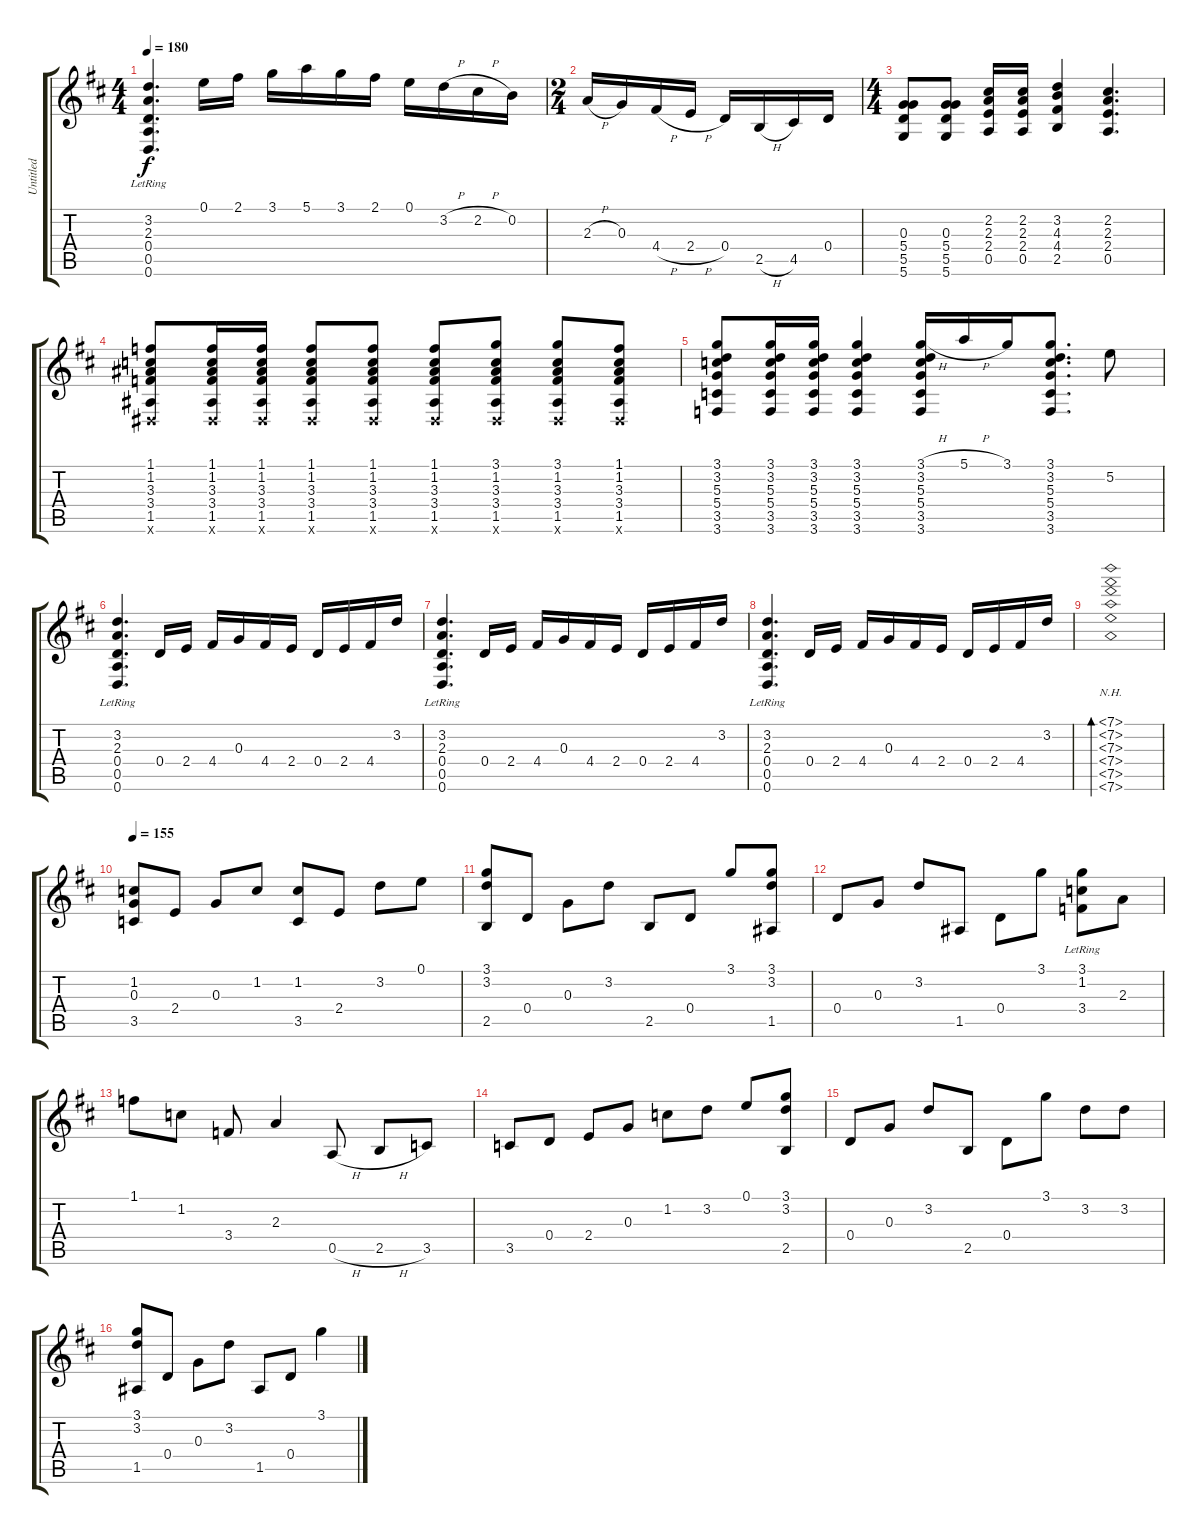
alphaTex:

\track ("Untitled" "Untitled") {instrument acousticguitarsteel}
\staff {score tabs}
\tuning (E4 B3 G3 D3 A2 D2) {hide}
\ts (4 4)
\tempo 180
\clef g2
\ks d
(3.2{lr} 2.3{lr} 0.4{lr} 0.5{lr} 0.6{lr}).4{d dy f} 0.1.16 2.1.16 3.1.16 5.1.16 3.1.16 2.1.16 0.1.16 3.2{h}.16 2.2{h}.16 0.2.16 |
\ts (2 4)
2.3{h}.16 0.3.16 4.4{h}.16 2.4{h}.16 0.4.16 2.5{h}.16 4.5.16 0.4.16 |
\ts (4 4)
(0.3 5.4 5.5 5.6).8 (0.3 5.4 5.5 5.6).8 (2.2 2.3 2.4 0.5).16 (2.2 2.3 2.4 0.5).16 (3.2 4.3 4.4 2.5).4 (2.2 2.3 2.4 0.5).4{d} |
(1.1 1.2 3.3 3.4 1.5 1.6{x}).8 (1.1 1.2 3.3 3.4 1.5 1.6{x}).16 (1.1 1.2 3.3 3.4 1.5 1.6{x}).16 (1.1 1.2 3.3 3.4 1.5 1.6{x}).8 (1.1 1.2 3.3 3.4 1.5 1.6{x}).8 (1.1 1.2 3.3 3.4 1.5 1.6{x}).8 (3.1 1.2 3.3 3.4 1.5 1.6{x}).8 (3.1 1.2 3.3 3.4 1.5 1.6{x}).8 (1.1 1.2 3.3 3.4 1.5 1.6{x}).8 |
(3.1 3.2 5.3 5.4 3.5 3.6).8 (3.1 3.2 5.3 5.4 3.5 3.6).16 (3.1 3.2 5.3 5.4 3.5 3.6).16 (3.1 3.2 5.3 5.4 3.5 3.6).4 (3.1{h} 3.2 5.3 5.4 3.5 3.6).16 5.1{h}.16 3.1.16 (3.1 3.2 5.3 5.4 3.5 3.6).8{d} 5.2.8 |
(3.2{lr} 2.3{lr} 0.4{lr} 0.5{lr} 0.6{lr}).4{d} 0.4.16 2.4.16 4.4.16 0.3.16 4.4.16 2.4.16 0.4.16 2.4.16 4.4.16 3.2.16 |
(3.2{lr} 2.3{lr} 0.4{lr} 0.5{lr} 0.6{lr}).4{d} 0.4.16 2.4.16 4.4.16 0.3.16 4.4.16 2.4.16 0.4.16 2.4.16 4.4.16 3.2.16 |
(3.2{lr} 2.3{lr} 0.4{lr} 0.5{lr} 0.6{lr}).4{d} 0.4.16 2.4.16 4.4.16 0.3.16 4.4.16 2.4.16 0.4.16 2.4.16 4.4.16 3.2.16 |
(7.1{nh} 7.2{nh} 7.3{nh} 7.4{nh} 7.5{nh} 7.6{nh}).1{bd 30} |
\tempo 155
(1.2 0.3 3.5).8 2.4.8 0.3.8 1.2.8 (1.2 3.5).8 2.4.8 3.2.8 0.1.8 |
(3.1 3.2 2.5).8 0.4.8 0.3.8 3.2.8 2.5.8 0.4.8 3.1.8 (3.1 3.2 1.5).8 |
0.4.8 0.3.8 3.2.8 1.5.8 0.4.8 3.1.8 (3.1{lr} 1.2{lr} 3.4{lr}).8 2.3.8 |
1.1.8 1.2.8 3.4.8 2.3.4 0.5{h}.8 2.5{h}.8 3.5.8 |
3.5.8 0.4.8 2.4.8 0.3.8 1.2.8 3.2.8 0.1.8 (3.1 3.2 2.5).8 |
0.4.8 0.3.8 3.2.8 2.5.8 0.4.8 3.1.8 3.2.8 3.2.8 |
(3.1 3.2 1.5).8 0.4.8 0.3.8 3.2.8 1.5.8 0.4.8 3.1.4
